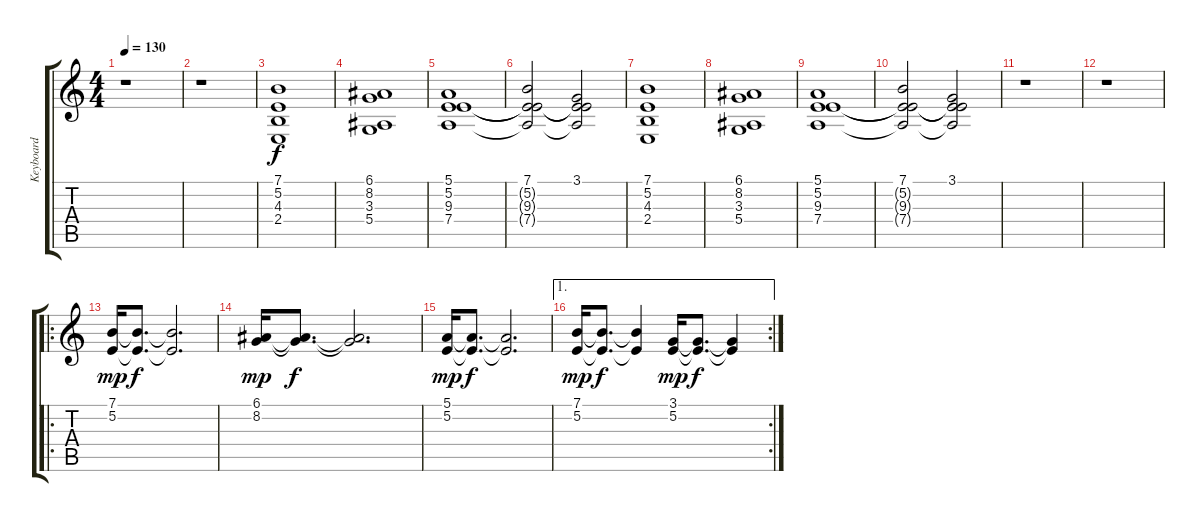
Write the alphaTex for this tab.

\track ("Keyboard" "Keyboard") {instrument choiraahs}
\staff {score tabs}
\tuning (E4 B3 G3 D3 A2 E2) {hide}
\ts (4 4)
\tempo 130
\clef g2
\ks c
r.1{dy f} |
r.1 |
(7.1 5.2 4.3 2.4).1 |
(6.1 8.2 3.3 5.4).1 |
(5.1 5.2 9.3 7.4).1 |
(7.1 5.2{t} 9.3{t} 7.4{t}).2 (3.1 5.2{t} 9.3{t} 7.4{t}).2 |
(7.1 5.2 4.3 2.4).1 |
(6.1 8.2 3.3 5.4).1 |
(5.1 5.2 9.3 7.4).1 |
(7.1 5.2{t} 9.3{t} 7.4{t}).2 (3.1 5.2{t} 9.3{t} 7.4{t}).2 |
r.1 |
r.1 |
\ro
(7.1 5.2).16{dy mp volume 10 instrument stringensemble1} (7.1{t} 5.2{t}).8{d dy f volume 0} (7.1{t} 5.2{t}).2{d} |
(6.1 8.2).16{dy mp volume 10} (6.1{t} 8.2{t}).8{d dy f volume 0} (6.1{t} 8.2{t}).2{d} |
(5.1 5.2).16{dy mp volume 10} (5.1{t} 5.2{t}).8{d dy f volume 0} (5.1{t} 5.2{t}).2{d} |
\ae 1
\rc 2
(7.1 5.2).16{dy mp volume 10} (7.1{t} 5.2{t}).8{d dy f volume 0} (7.1{t} 5.2{t}).4 (3.1 5.2).16{dy mp volume 10} (3.1{t} 5.2{t}).8{d dy f volume 0} (3.1{t} 5.2{t}).4
